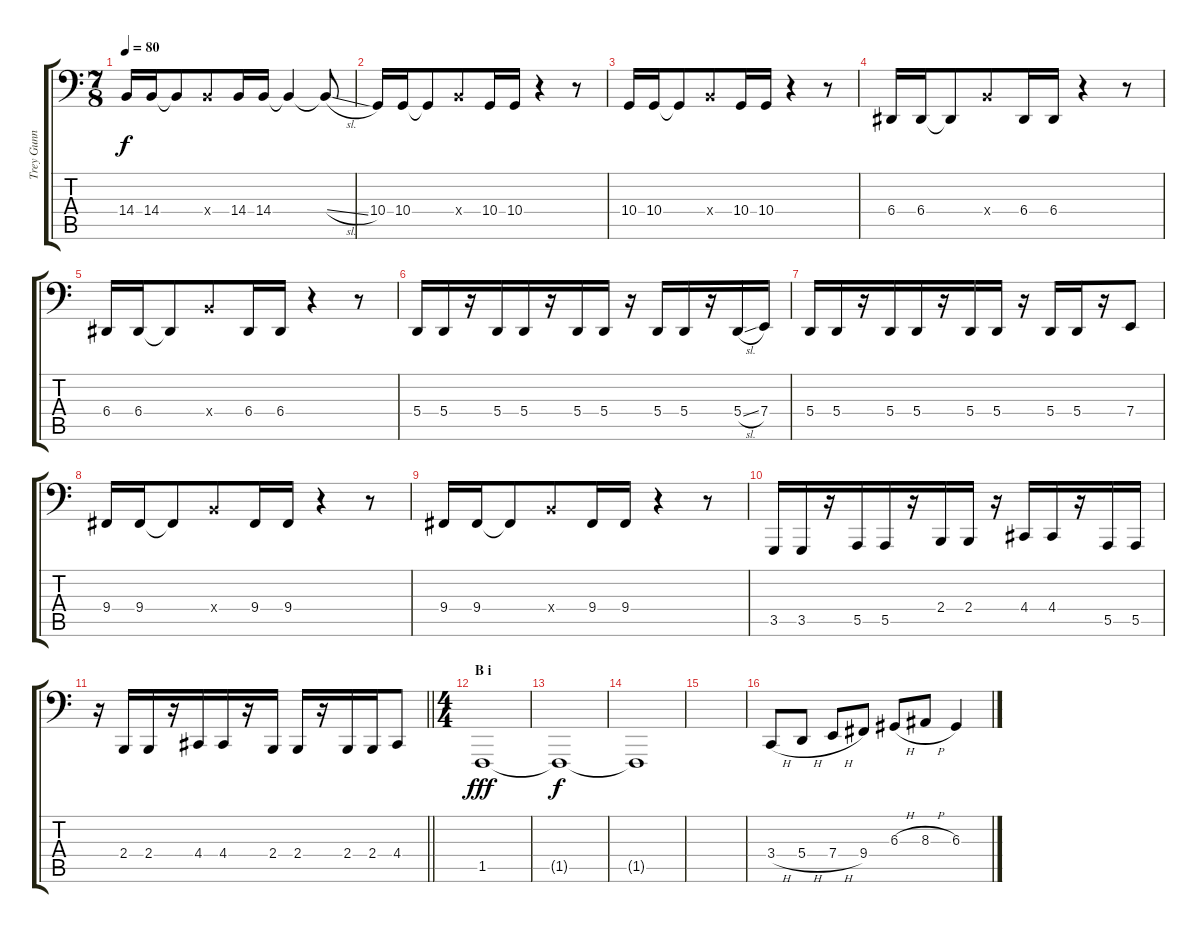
\track ("Trey Gunn (Warr Guitar)" "Trey Gunn ") {instrument lead8bassandlead}
\staff {score tabs}
\tuning (C3 G2 D2 A1 E1 B0) {hide}
\ts (7 8)
\tempo 80
\clef f4
\ks c
14.4.16{dy f} 14.4.16 14.4{t}.8 14.4{x}.8 14.4.16 14.4.16 14.4{t}.4 14.4{sl t}.8 |
10.4.16 10.4.16 10.4{t}.8 14.4{x}.8 10.4.16 10.4.16 r.4 r.8 |
10.4.16 10.4.16 10.4{t}.8 14.4{x}.8 10.4.16 10.4.16 r.4 r.8 |
6.4.16 6.4.16 6.4{t}.8 14.4{x}.8 6.4.16 6.4.16 r.4 r.8 |
6.4.16 6.4.16 6.4{t}.8 14.4{x}.8 6.4.16 6.4.16 r.4 r.8 |
5.4.16 5.4.16 r.16 5.4.16 5.4.16 r.16 5.4.16 5.4.16 r.16 5.4.16 5.4.16 r.16 5.4{sl}.16 7.4.16 |
5.4.16 5.4.16 r.16 5.4.16 5.4.16 r.16 5.4.16 5.4.16 r.16 5.4.16 5.4.16 r.16 7.4.8 |
9.4.16 9.4.16 9.4{t}.8 14.4{x}.8 9.4.16 9.4.16 r.4 r.8 |
9.4.16 9.4.16 9.4{t}.8 14.4{x}.8 9.4.16 9.4.16 r.4 r.8 |
3.5.16 3.5.16 r.16 5.5.16 5.5.16 r.16 2.4.16 2.4.16 r.16 4.4.16 4.4.16 r.16 5.5.16 5.5.16 |
\barLineRight lightlight
r.16 2.4.16 2.4.16 r.16 4.4.16 4.4.16 r.16 2.4.16 2.4.16 r.16 2.4.16 2.4.16 4.4.8 |
\ts (4 4)
\section ("" "B i")
1.5.1{dy fff instrument electricbassfinger} |
1.5{t}.1{dy f} |
1.5{t}.1 |
|
3.4{h}.8 5.4{h}.8 7.4{h}.8 9.4.8 6.3{h}.8 8.3{h}.8 6.3.4
